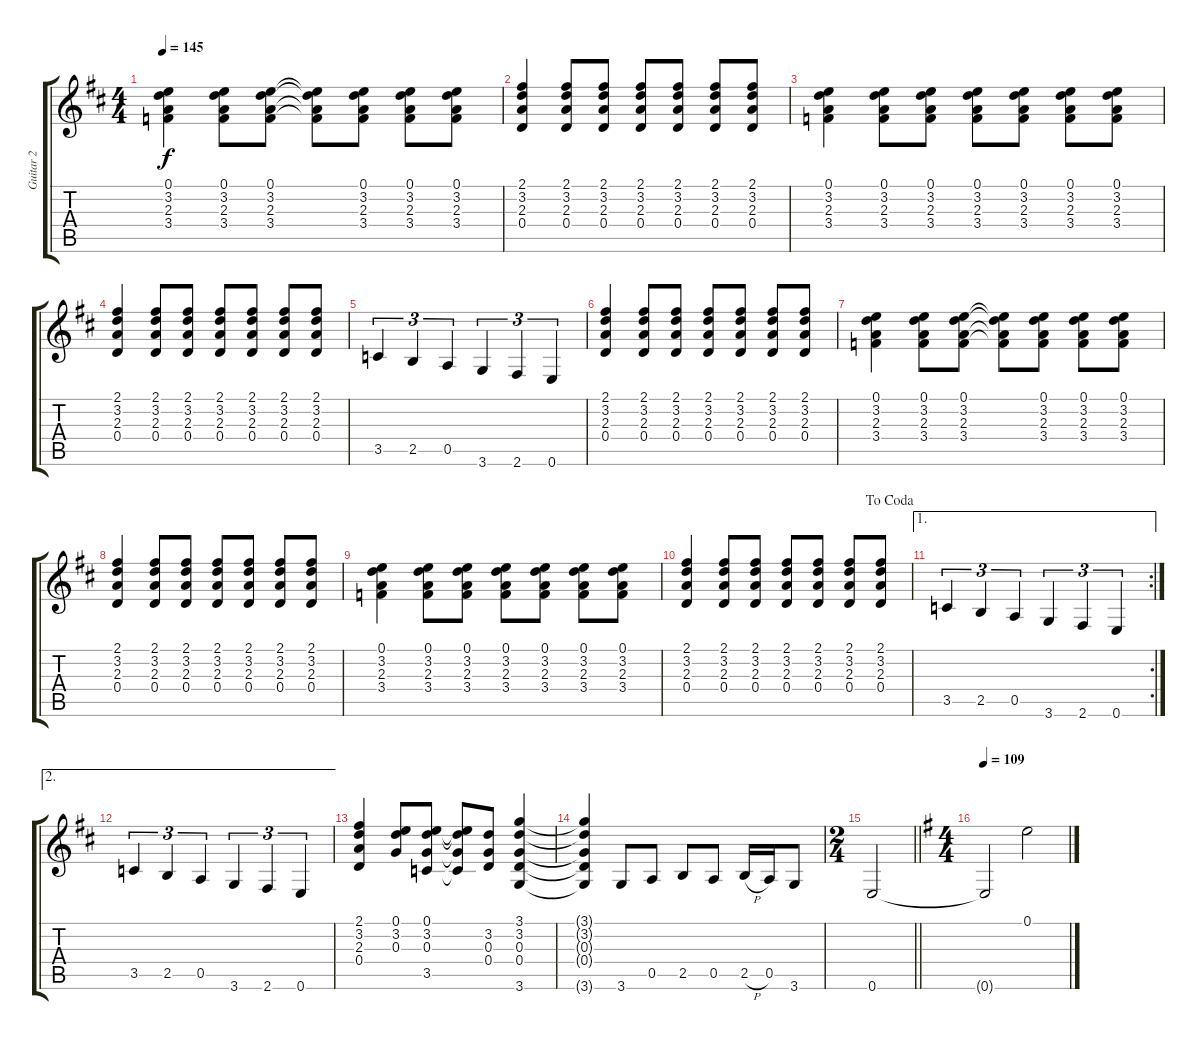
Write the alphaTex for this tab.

\track ("Guitar 2" "Guitar 2") {instrument electricguitarclean}
\staff {score tabs}
\tuning (E4 B3 G3 D3 A2 E2) {hide}
\ts (4 4)
\tempo 145
\clef g2
\ks d
(0.1 3.2 2.3 3.4).4{dy f} (0.1 3.2 2.3 3.4).8 (0.1 3.2 2.3 3.4).8 (0.1{t} 3.2{t} 2.3{t} 3.4{t}).8 (0.1 3.2 2.3 3.4).8 (0.1 3.2 2.3 3.4).8 (0.1 3.2 2.3 3.4).8 |
(2.1 3.2 2.3 0.4).4 (2.1 3.2 2.3 0.4).8 (2.1 3.2 2.3 0.4).8 (2.1 3.2 2.3 0.4).8 (2.1 3.2 2.3 0.4).8 (2.1 3.2 2.3 0.4).8 (2.1 3.2 2.3 0.4).8 |
(0.1 3.2 2.3 3.4).4 (0.1 3.2 2.3 3.4).8 (0.1 3.2 2.3 3.4).8 (0.1 3.2 2.3 3.4).8 (0.1 3.2 2.3 3.4).8 (0.1 3.2 2.3 3.4).8 (0.1 3.2 2.3 3.4).8 |
(2.1 3.2 2.3 0.4).4 (2.1 3.2 2.3 0.4).8 (2.1 3.2 2.3 0.4).8 (2.1 3.2 2.3 0.4).8 (2.1 3.2 2.3 0.4).8 (2.1 3.2 2.3 0.4).8 (2.1 3.2 2.3 0.4).8 |
3.5.4{tu (3 2)} 2.5.4{tu (3 2)} 0.5.4{tu (3 2)} 3.6.4{tu (3 2)} 2.6.4{tu (3 2)} 0.6.4{tu (3 2)} |
(2.1 3.2 2.3 0.4).4 (2.1 3.2 2.3 0.4).8 (2.1 3.2 2.3 0.4).8 (2.1 3.2 2.3 0.4).8 (2.1 3.2 2.3 0.4).8 (2.1 3.2 2.3 0.4).8 (2.1 3.2 2.3 0.4).8 |
(0.1 3.2 2.3 3.4).4 (0.1 3.2 2.3 3.4).8 (0.1 3.2 2.3 3.4).8 (0.1{t} 3.2{t} 2.3{t} 3.4{t}).8 (0.1 3.2 2.3 3.4).8 (0.1 3.2 2.3 3.4).8 (0.1 3.2 2.3 3.4).8 |
(2.1 3.2 2.3 0.4).4 (2.1 3.2 2.3 0.4).8 (2.1 3.2 2.3 0.4).8 (2.1 3.2 2.3 0.4).8 (2.1 3.2 2.3 0.4).8 (2.1 3.2 2.3 0.4).8 (2.1 3.2 2.3 0.4).8 |
(0.1 3.2 2.3 3.4).4 (0.1 3.2 2.3 3.4).8 (0.1 3.2 2.3 3.4).8 (0.1 3.2 2.3 3.4).8 (0.1 3.2 2.3 3.4).8 (0.1 3.2 2.3 3.4).8 (0.1 3.2 2.3 3.4).8 |
\jump dacoda
(2.1 3.2 2.3 0.4).4 (2.1 3.2 2.3 0.4).8 (2.1 3.2 2.3 0.4).8 (2.1 3.2 2.3 0.4).8 (2.1 3.2 2.3 0.4).8 (2.1 3.2 2.3 0.4).8 (2.1 3.2 2.3 0.4).8 |
\ae 1
\rc 2
3.5.4{tu (3 2)} 2.5.4{tu (3 2)} 0.5.4{tu (3 2)} 3.6.4{tu (3 2)} 2.6.4{tu (3 2)} 0.6.4{tu (3 2)} |
\ae 2
3.5.4{tu (3 2)} 2.5.4{tu (3 2)} 0.5.4{tu (3 2)} 3.6.4{tu (3 2)} 2.6.4{tu (3 2)} 0.6.4{tu (3 2)} |
(2.1 3.2 2.3 0.4).4 (0.1 3.2 0.3).8 (0.1 3.2 0.3 3.5).8 (0.1{t} 3.2{t} 0.3{t} 3.5{t}).8 (3.2 0.3 0.4).8 (3.1 3.2 0.3 0.4 3.6).4 |
(3.1{t} 3.2{t} 0.3{t} 0.4{t} 3.6{t}).4 3.6.8 0.5.8 2.5.8 0.5.8 2.5{h}.16 0.5.16 3.6.8 |
\ts (2 4)
\barLineRight lightlight
0.6.2 |
\ts (4 4)
\tempo 109
\ks g
0.6{t}.2 0.1.2
